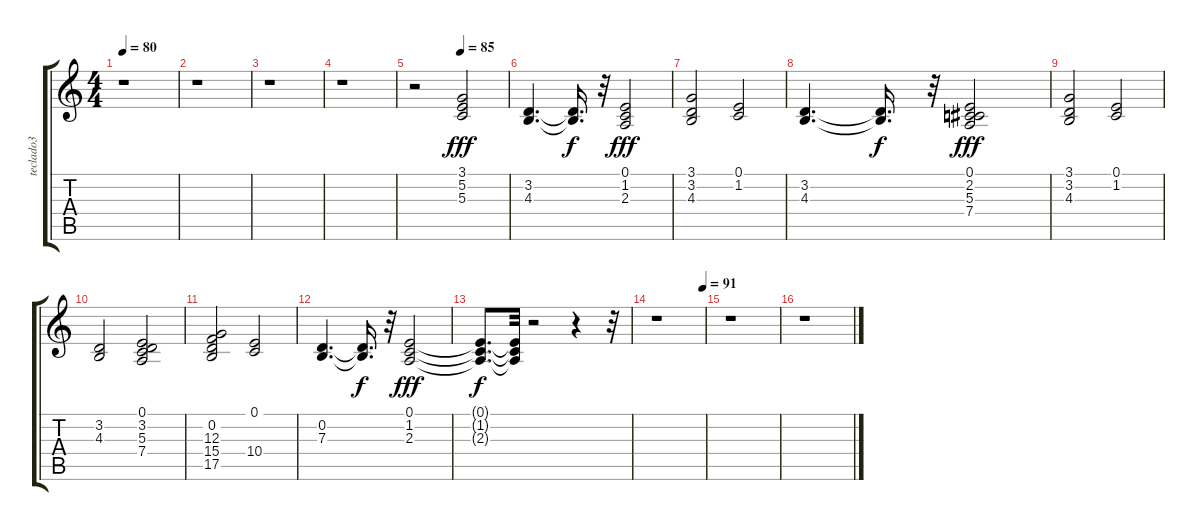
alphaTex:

\track ("teclado3" "teclado3") {instrument synthstrings2}
\staff {score tabs}
\tuning (E4 B3 G3 D3 A2 E2) {hide}
\ts (4 4)
\tempo 80
\clef g2
\ks c
r.1{dy f} |
r.1 |
r.1 |
r.1 |
\tempo (85 0.5)
r.2 (3.1 5.2 5.3).2{dy fff} |
(3.2 4.3).4{d} (3.2{t} 4.3{t}).16{d dy f} r.32 (0.1 1.2 2.3).2{dy fff} |
(3.1 3.2 4.3).2 (0.1 1.2).2 |
(3.2 4.3).4{d} (3.2{t} 4.3{t}).16{d dy f} r.32 (0.1 2.2 5.3 7.4).2{dy fff} |
(3.1 3.2 4.3).2 (0.1 1.2).2 |
(3.2 4.3).2 (0.1 3.2 5.3 7.4).2 |
(0.2 12.3 15.4 17.5).2 (0.1 10.4).2 |
(0.2 7.3).4{d} (0.2{t} 7.3{t}).16{d dy f} r.32 (0.1 1.2 2.3).2{dy fff} |
(0.1{t} 1.2{t} 2.3{t}).8{d dy f} (0.1{t} 1.2{t} 2.3{t}).32 r.2 r.4 r.32 |
\tempo (91 0.96875)
r.1 |
r.1 |
r.1
